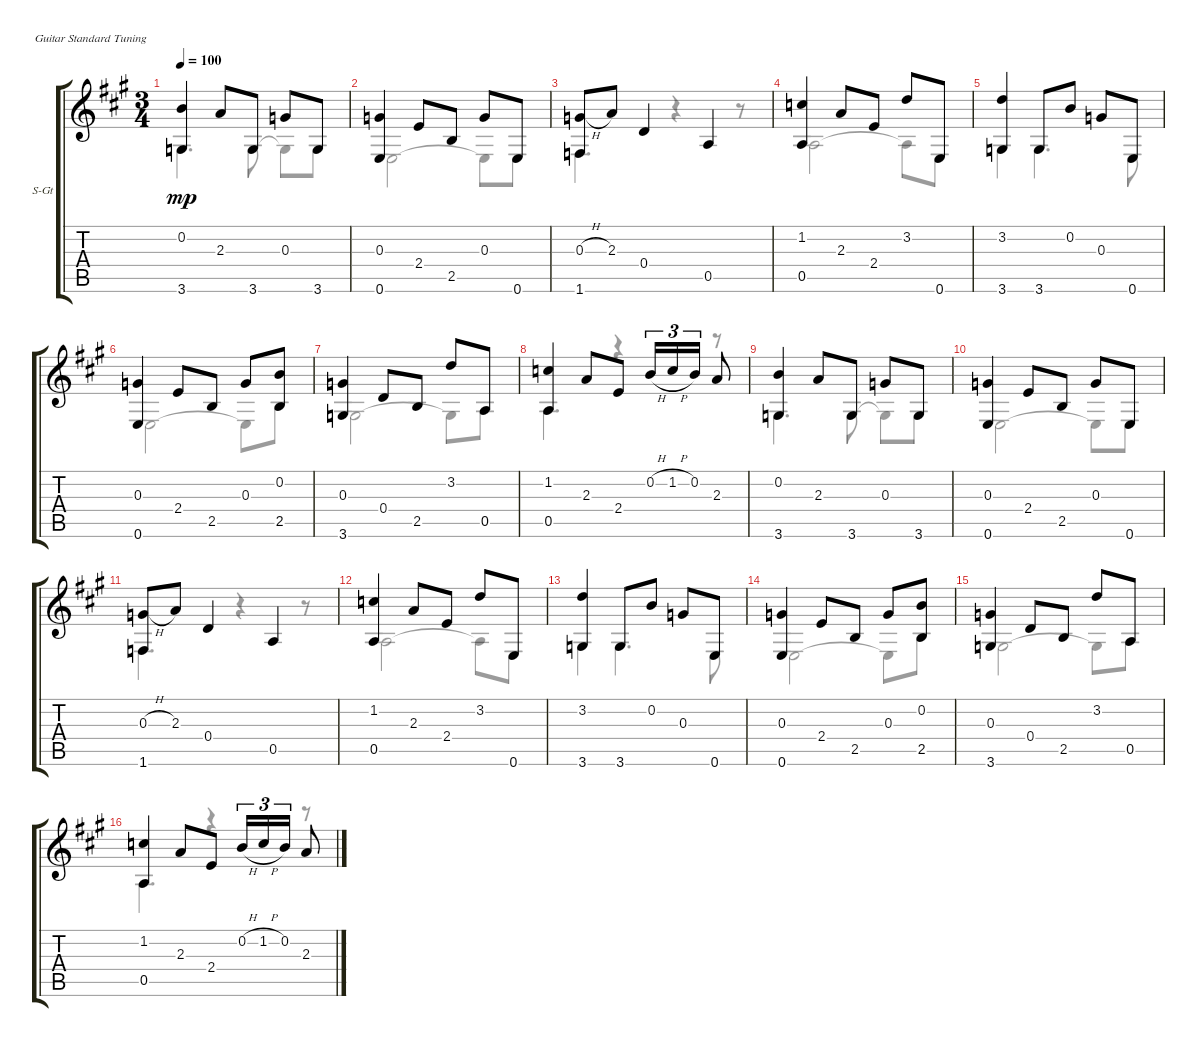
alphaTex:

\bracketExtendMode groupsimilarinstruments
\firstSystemTrackNameOrientation horizontal
\otherSystemsTrackNameOrientation horizontal
\track ("1 Guitar" "S-Gt") {instrument acousticguitarsteel}
\staff {score tabs}
\tuning (E4 B3 G3 D3 A2 E2)
\voice
\ts (3 4)
\tempo 100
\clef g2
\scale
1.07062
\ks a
(0.2 3.6).4{dy mp} 2.3.8 3.6.8 0.3.8 3.6.8 |
\scale
0.929382 (0.3 0.6).4 2.4.8 2.5.8 0.3.8 0.6.8 |
\scale
1.07062 (0.3{h} 1.6).8 2.3.8 0.4.4 0.5.4 |
\scale
0.929382 (1.2 0.5).4 2.3.8 2.4.8 3.2.8 0.6.8 |
\scale
1.07062 (3.2 3.6).4 3.6.8 0.2.8 0.3.8 0.6.8 |
\scale
0.929382 (0.3 0.6).4 2.4.8 2.5.8 0.3.8 (0.2 2.5).8 |
\scale
1.07062 (0.3 3.6).4 0.4.8 2.5.8 3.2.8 0.5.8 |
\scale
0.929382 (1.2 0.5).4 2.3.8 2.4.8 0.2{h}.16{tu (3 2)} 1.2{h}.16{tu (3 2)} 0.2.16{tu (3 2)} 2.3.8 |
\scale
1.07062 (0.2 3.6).4 2.3.8 3.6.8 0.3.8 3.6.8 |
\scale
0.929382 (0.3 0.6).4 2.4.8 2.5.8 0.3.8 0.6.8 |
\scale
1.07062 (0.3{h} 1.6).8 2.3.8 0.4.4 0.5.4 |
\scale
0.929382 (1.2 0.5).4 2.3.8 2.4.8 3.2.8 0.6.8 |
\scale
1.07062 (3.2 3.6).4 3.6.8 0.2.8 0.3.8 0.6.8 |
\scale
0.929382 (0.3 0.6).4 2.4.8 2.5.8 0.3.8 (0.2 2.5).8 |
\scale
1.07062 (0.3 3.6).4 0.4.8 2.5.8 3.2.8 0.5.8 |
\scale
0.929382 (1.2 0.5).4 2.3.8 2.4.8 0.2{h}.16{tu (3 2)} 1.2{h}.16{tu (3 2)} 0.2.16{tu (3 2)} 2.3.8
\voice
\clef g2
\ottava regular
\simile none
\scale
1.07062
\ks a
3.6.4{d dy mp} 3.6.8 3.6{t}.8 3.6.8 |
\scale
0.929382 0.6.2 0.6{t}.8 0.6.8 |
\scale
1.07062 1.6.4{d} r.4 r.8 |
\scale
0.929382 0.5.2 0.5{t}.8 0.6.8 |
\scale
1.07062 3.6.4 3.6.4{d} 0.6.8 |
\scale
0.929382 0.6.2 0.6{t}.8 2.5.8 |
\scale
1.07062 3.6.2 3.6{t}.8 0.5.8 |
\scale
0.929382 0.5.4{d} r.4 r.8 |
\scale
1.07062 3.6.4{d} 3.6.8 3.6{t}.8 3.6.8 |
\scale
0.929382 0.6.2 0.6{t}.8 0.6.8 |
\scale
1.07062 1.6.4{d} r.4 r.8 |
\scale
0.929382 0.5.2 0.5{t}.8 0.6.8 |
\scale
1.07062 3.6.4 3.6.4{d} 0.6.8 |
\scale
0.929382 0.6.2 0.6{t}.8 2.5.8 |
\scale
1.07062 3.6.2 3.6{t}.8 0.5.8 |
\scale
0.929382 0.5.4{d} r.4 r.8
